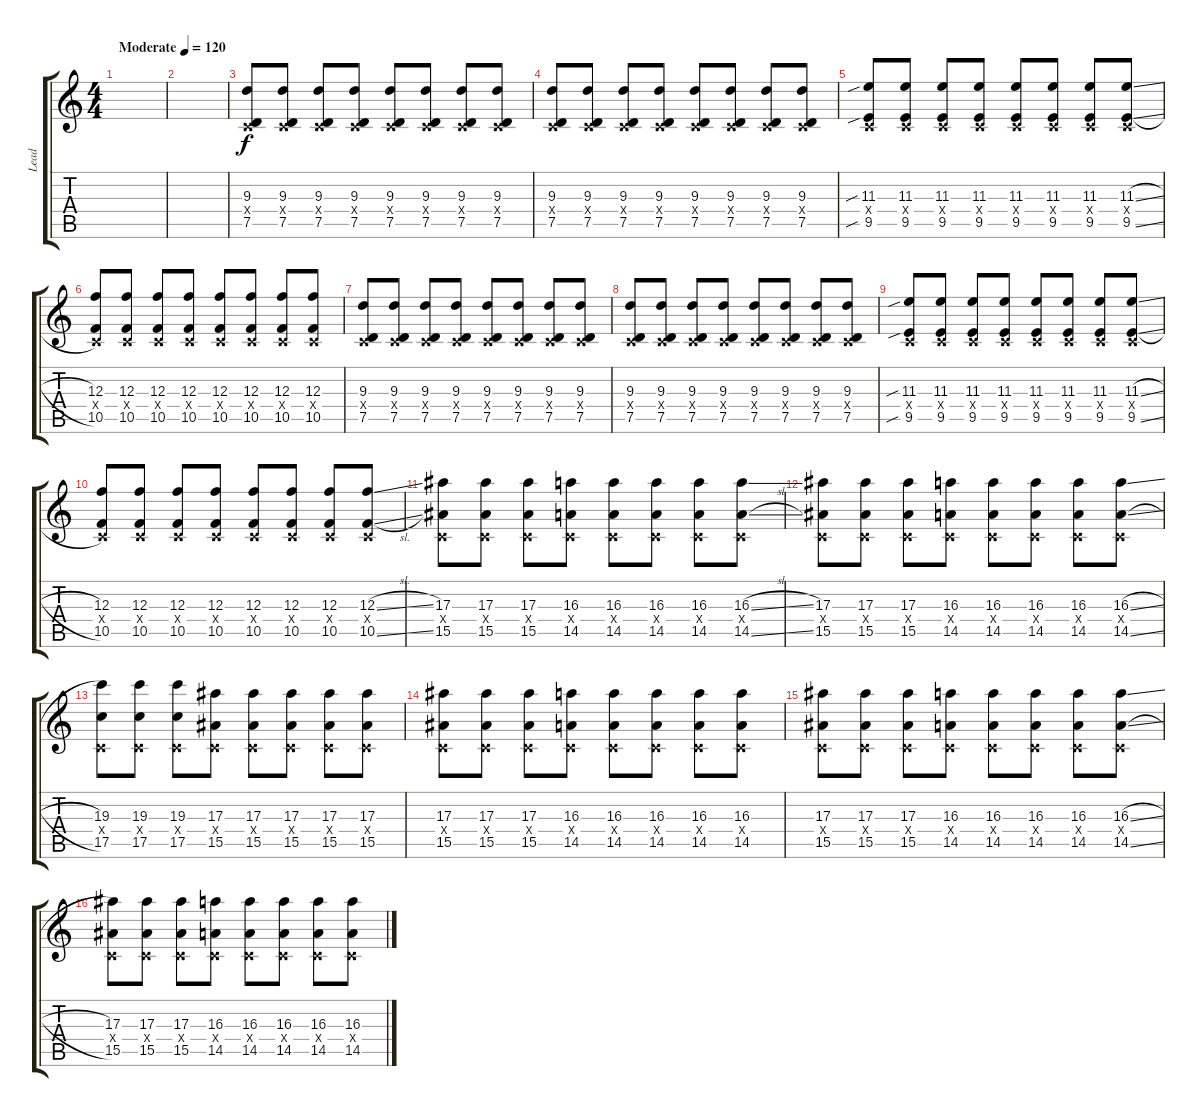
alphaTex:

\track ("Lead" "Lead") {instrument distortionguitar}
\staff {score tabs}
\tuning (D4 A3 F3 C3 G2 C2) {hide}
\ts (4 4)
\tempo (120 "Moderate")
\clef g2
\ks c
|
|
(9.3 0.4{x} 7.5).8 (9.3 0.4{x} 7.5).8 (9.3 0.4{x} 7.5).8 (9.3 0.4{x} 7.5).8 (9.3 0.4{x} 7.5).8 (9.3 0.4{x} 7.5).8 (9.3 0.4{x} 7.5).8 (9.3 0.4{x} 7.5).8 |
(9.3 0.4{x} 7.5).8 (9.3 0.4{x} 7.5).8 (9.3 0.4{x} 7.5).8 (9.3 0.4{x} 7.5).8 (9.3 0.4{x} 7.5).8 (9.3 0.4{x} 7.5).8 (9.3 0.4{x} 7.5).8 (9.3 0.4{x} 7.5).8 |
(11.3{sib} 0.4{x} 9.5{sib}).8 (11.3 0.4{x} 9.5).8 (11.3 0.4{x} 9.5).8 (11.3 0.4{x} 9.5).8 (11.3 0.4{x} 9.5).8 (11.3 0.4{x} 9.5).8 (11.3 0.4{x} 9.5).8 (11.3{sl} 0.4{x} 9.5{sl}).8 |
(12.3 0.4{x} 10.5).8 (12.3 0.4{x} 10.5).8 (12.3 0.4{x} 10.5).8 (12.3 0.4{x} 10.5).8 (12.3 0.4{x} 10.5).8 (12.3 0.4{x} 10.5).8 (12.3 0.4{x} 10.5).8 (12.3 0.4{x} 10.5).8 |
(9.3 0.4{x} 7.5).8 (9.3 0.4{x} 7.5).8 (9.3 0.4{x} 7.5).8 (9.3 0.4{x} 7.5).8 (9.3 0.4{x} 7.5).8 (9.3 0.4{x} 7.5).8 (9.3 0.4{x} 7.5).8 (9.3 0.4{x} 7.5).8 |
(9.3 0.4{x} 7.5).8 (9.3 0.4{x} 7.5).8 (9.3 0.4{x} 7.5).8 (9.3 0.4{x} 7.5).8 (9.3 0.4{x} 7.5).8 (9.3 0.4{x} 7.5).8 (9.3 0.4{x} 7.5).8 (9.3 0.4{x} 7.5).8 |
(11.3{sib} 0.4{x} 9.5{sib}).8 (11.3 0.4{x} 9.5).8 (11.3 0.4{x} 9.5).8 (11.3 0.4{x} 9.5).8 (11.3 0.4{x} 9.5).8 (11.3 0.4{x} 9.5).8 (11.3 0.4{x} 9.5).8 (11.3{sl} 0.4{x} 9.5{sl}).8 |
(12.3 0.4{x} 10.5).8 (12.3 0.4{x} 10.5).8 (12.3 0.4{x} 10.5).8 (12.3 0.4{x} 10.5).8 (12.3 0.4{x} 10.5).8 (12.3 0.4{x} 10.5).8 (12.3 0.4{x} 10.5).8 (12.3{sl} 0.4{x} 10.5{sl}).8 |
(17.3 0.4{x} 15.5).8 (17.3 0.4{x} 15.5).8 (17.3 0.4{x} 15.5).8 (16.3 0.4{x} 14.5).8 (16.3 0.4{x} 14.5).8 (16.3 0.4{x} 14.5).8 (16.3 0.4{x} 14.5).8 (16.3{sl} 0.4{x} 14.5{sl}).8 |
(17.3 0.4{x} 15.5).8 (17.3 0.4{x} 15.5).8 (17.3 0.4{x} 15.5).8 (16.3 0.4{x} 14.5).8 (16.3 0.4{x} 14.5).8 (16.3 0.4{x} 14.5).8 (16.3 0.4{x} 14.5).8 (16.3{sl} 0.4{x} 14.5{sl}).8 |
(19.3 0.4{x} 17.5).8 (19.3 0.4{x} 17.5).8 (19.3 0.4{x} 17.5).8 (17.3 0.4{x} 15.5).8 (17.3 0.4{x} 15.5).8 (17.3 0.4{x} 15.5).8 (17.3 0.4{x} 15.5).8 (17.3 0.4{x} 15.5).8 |
(17.3 0.4{x} 15.5).8 (17.3 0.4{x} 15.5).8 (17.3 0.4{x} 15.5).8 (16.3 0.4{x} 14.5).8 (16.3 0.4{x} 14.5).8 (16.3 0.4{x} 14.5).8 (16.3 0.4{x} 14.5).8 (16.3 0.4{x} 14.5).8 |
(17.3 0.4{x} 15.5).8 (17.3 0.4{x} 15.5).8 (17.3 0.4{x} 15.5).8 (16.3 0.4{x} 14.5).8 (16.3 0.4{x} 14.5).8 (16.3 0.4{x} 14.5).8 (16.3 0.4{x} 14.5).8 (16.3{sl} 0.4{x} 14.5{sl}).8 |
(17.3 0.4{x} 15.5).8 (17.3 0.4{x} 15.5).8 (17.3 0.4{x} 15.5).8 (16.3 0.4{x} 14.5).8 (16.3 0.4{x} 14.5).8 (16.3 0.4{x} 14.5).8 (16.3 0.4{x} 14.5).8 (16.3{sl} 0.4{x} 14.5{sl}).8
